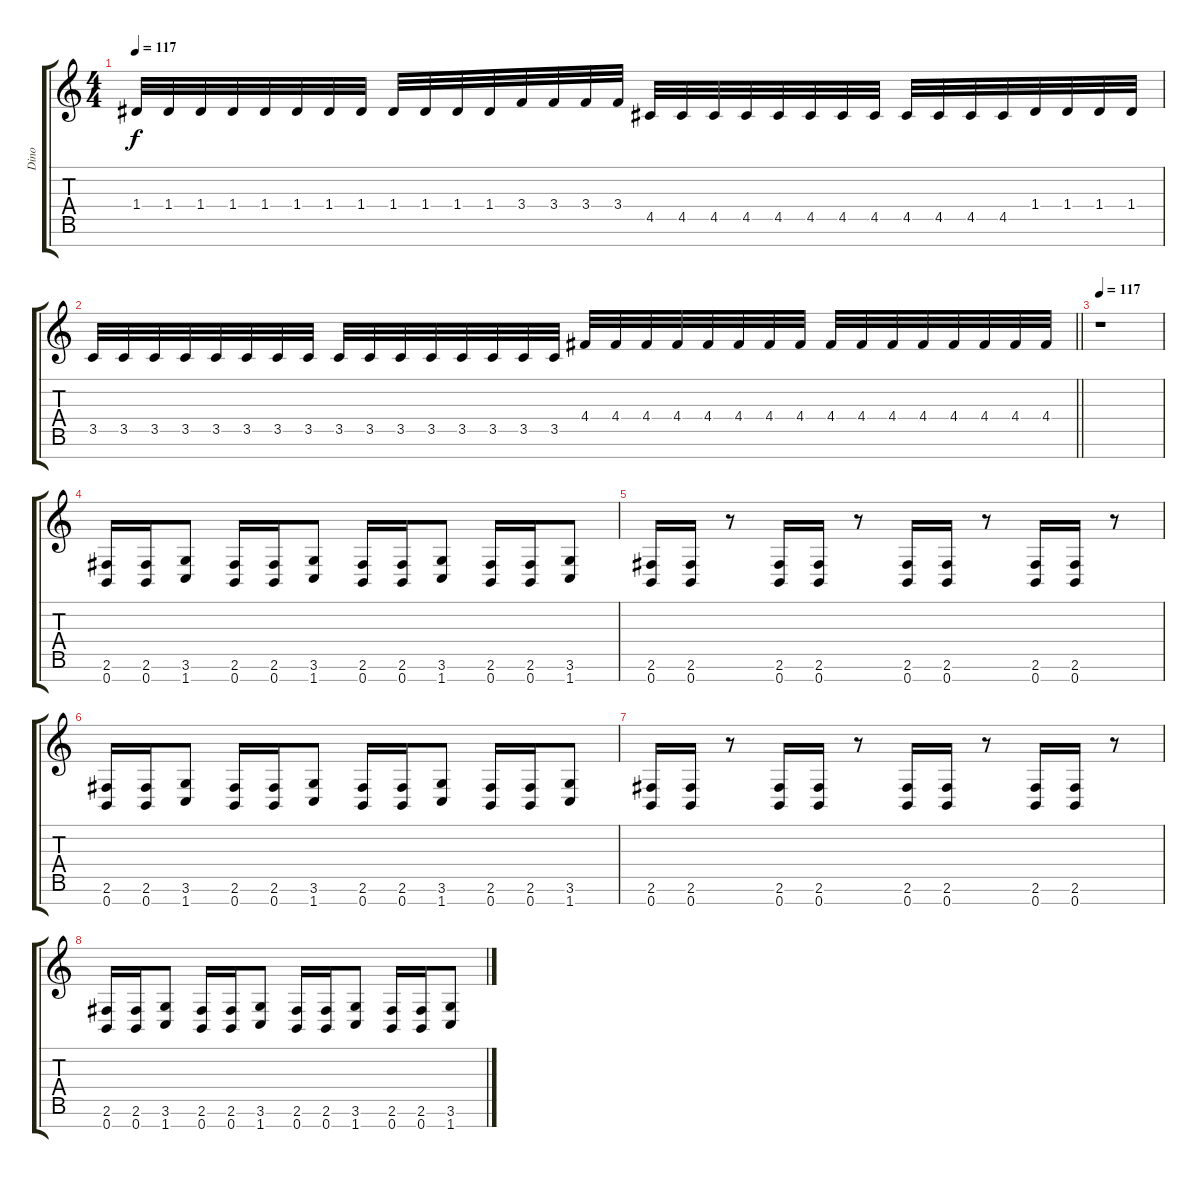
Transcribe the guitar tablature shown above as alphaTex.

\track ("Dino" "Dino") {instrument distortionguitar}
\staff {score tabs}
\tuning (E4 B3 G3 D3 A2 E2 B1) {hide}
\ts (4 4)
\tempo 117
\clef g2
\ks c
1.4.32{dy f} 1.4.32 1.4.32 1.4.32 1.4.32 1.4.32 1.4.32 1.4.32 1.4.32 1.4.32 1.4.32 1.4.32 3.4.32 3.4.32 3.4.32 3.4.32 4.5.32 4.5.32 4.5.32 4.5.32 4.5.32 4.5.32 4.5.32 4.5.32 4.5.32 4.5.32 4.5.32 4.5.32 1.4.32 1.4.32 1.4.32 1.4.32 |
\barLineRight lightlight
3.5.32 3.5.32 3.5.32 3.5.32 3.5.32 3.5.32 3.5.32 3.5.32 3.5.32 3.5.32 3.5.32 3.5.32 3.5.32 3.5.32 3.5.32 3.5.32 4.4.32 4.4.32 4.4.32 4.4.32 4.4.32 4.4.32 4.4.32 4.4.32 4.4.32 4.4.32 4.4.32 4.4.32 4.4.32 4.4.32 4.4.32 4.4.32 |
\tempo 117
r.1 |
(2.6 0.7).16 (2.6 0.7).16 (3.6 1.7).8 (2.6 0.7).16 (2.6 0.7).16 (3.6 1.7).8 (2.6 0.7).16 (2.6 0.7).16 (3.6 1.7).8 (2.6 0.7).16 (2.6 0.7).16 (3.6 1.7).8 |
(2.6 0.7).16 (2.6 0.7).16 r.8 (2.6 0.7).16 (2.6 0.7).16 r.8 (2.6 0.7).16 (2.6 0.7).16 r.8 (2.6 0.7).16 (2.6 0.7).16 r.8 |
(2.6 0.7).16 (2.6 0.7).16 (3.6 1.7).8 (2.6 0.7).16 (2.6 0.7).16 (3.6 1.7).8 (2.6 0.7).16 (2.6 0.7).16 (3.6 1.7).8 (2.6 0.7).16 (2.6 0.7).16 (3.6 1.7).8 |
(2.6 0.7).16 (2.6 0.7).16 r.8 (2.6 0.7).16 (2.6 0.7).16 r.8 (2.6 0.7).16 (2.6 0.7).16 r.8 (2.6 0.7).16 (2.6 0.7).16 r.8 |
(2.6 0.7).16 (2.6 0.7).16 (3.6 1.7).8 (2.6 0.7).16 (2.6 0.7).16 (3.6 1.7).8 (2.6 0.7).16 (2.6 0.7).16 (3.6 1.7).8 (2.6 0.7).16 (2.6 0.7).16 (3.6 1.7).8
